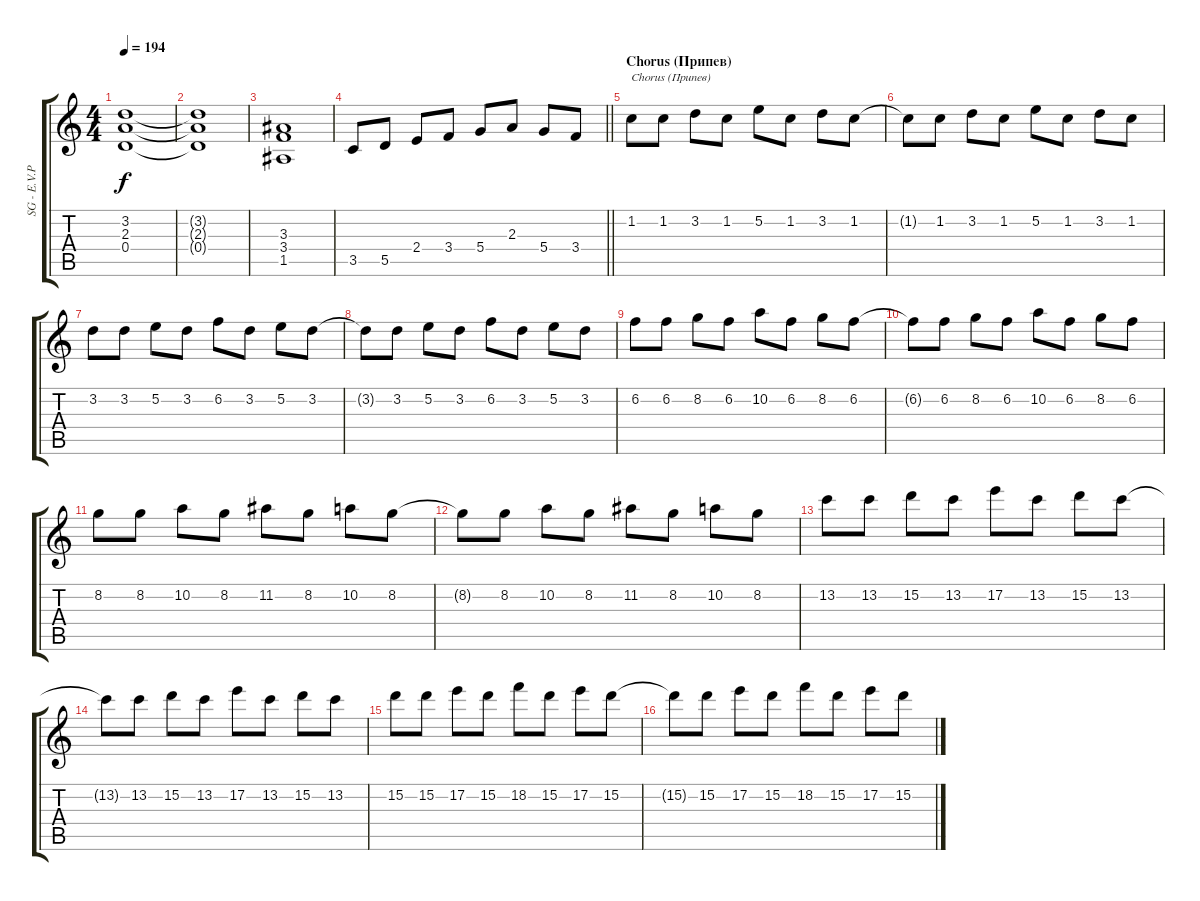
\track ("SG - E.V.Pochtaryev" "SG - E.V.P") {instrument overdrivenguitar}
\staff {score tabs}
\tuning (E4 B3 G3 D3 A2 E2) {hide}
\ts (4 4)
\tempo 194
\clef g2
\ks c
(3.2 2.3 0.4).1{dy f} |
(3.2{t} 2.3{t} 0.4{t}).1 |
(3.3 3.4 1.5).1 |
\barLineRight lightlight
3.5.8 5.5.8 2.4.8 3.4.8 5.4.8 2.3.8 5.4.8 3.4.8 |
\section ("" "Chorus (Припев)")
1.2.8{txt "Chorus (Припев)"} 1.2.8 3.2.8 1.2.8 5.2.8 1.2.8 3.2.8 1.2.8 |
1.2{t}.8 1.2.8 3.2.8 1.2.8 5.2.8 1.2.8 3.2.8 1.2.8 |
3.2.8 3.2.8 5.2.8 3.2.8 6.2.8 3.2.8 5.2.8 3.2.8 |
3.2{t}.8 3.2.8 5.2.8 3.2.8 6.2.8 3.2.8 5.2.8 3.2.8 |
6.2.8 6.2.8 8.2.8 6.2.8 10.2.8 6.2.8 8.2.8 6.2.8 |
6.2{t}.8 6.2.8 8.2.8 6.2.8 10.2.8 6.2.8 8.2.8 6.2.8 |
8.2.8 8.2.8 10.2.8 8.2.8 11.2.8 8.2.8 10.2.8 8.2.8 |
8.2{t}.8 8.2.8 10.2.8 8.2.8 11.2.8 8.2.8 10.2.8 8.2.8 |
13.2.8 13.2.8 15.2.8 13.2.8 17.2.8 13.2.8 15.2.8 13.2.8 |
13.2{t}.8 13.2.8 15.2.8 13.2.8 17.2.8 13.2.8 15.2.8 13.2.8 |
15.2.8 15.2.8 17.2.8 15.2.8 18.2.8 15.2.8 17.2.8 15.2.8 |
15.2{t}.8 15.2.8 17.2.8 15.2.8 18.2.8 15.2.8 17.2.8 15.2.8
